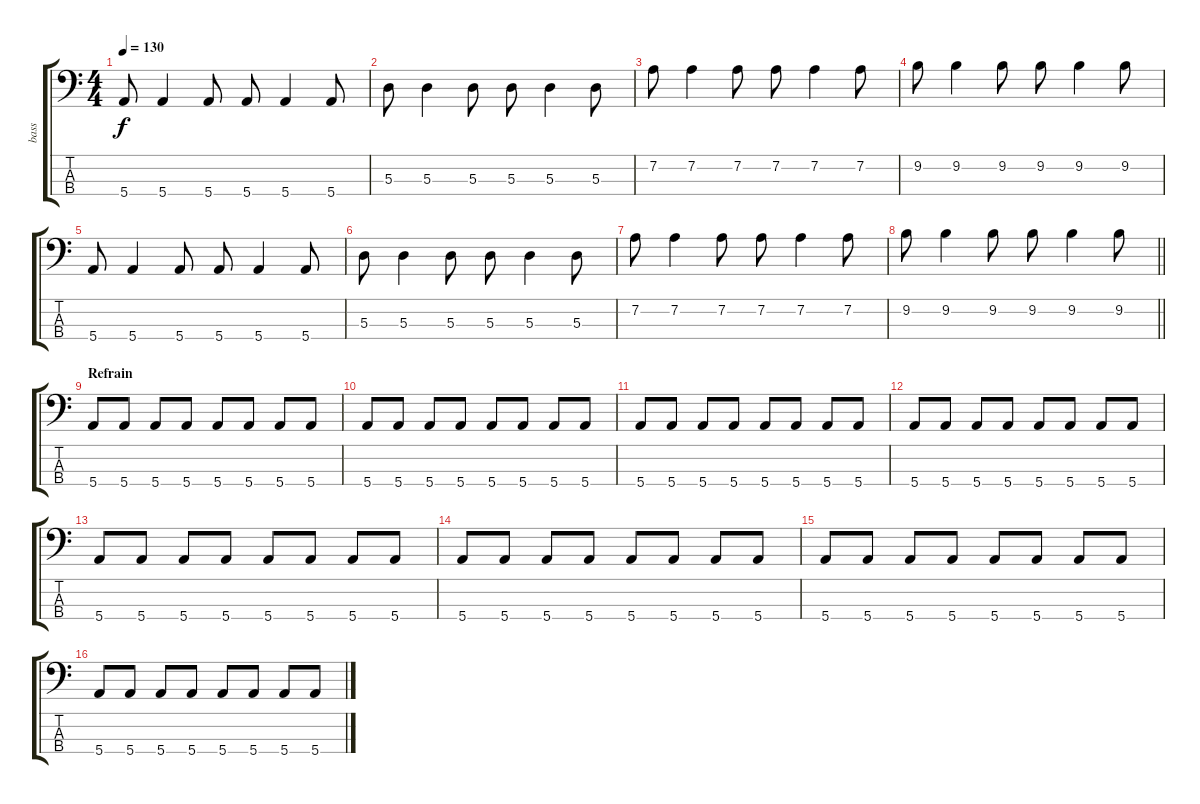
\track ("bass" "bass") {instrument acousticguitarsteel}
\staff {score tabs}
\tuning (G2 D2 A1 E1) {hide}
\ts (4 4)
\tempo 130
\clef f4
\ks c
5.4.8{dy f} 5.4.4 5.4.8 5.4.8 5.4.4 5.4.8 |
5.3.8 5.3.4 5.3.8 5.3.8 5.3.4 5.3.8 |
7.2.8 7.2.4 7.2.8 7.2.8 7.2.4 7.2.8 |
9.2.8 9.2.4 9.2.8 9.2.8 9.2.4 9.2.8 |
5.4.8 5.4.4 5.4.8 5.4.8 5.4.4 5.4.8 |
5.3.8 5.3.4 5.3.8 5.3.8 5.3.4 5.3.8 |
7.2.8 7.2.4 7.2.8 7.2.8 7.2.4 7.2.8 |
\barLineRight lightlight
9.2.8 9.2.4 9.2.8 9.2.8 9.2.4 9.2.8 |
\section ("" "Refrain")
5.4.8 5.4.8 5.4.8 5.4.8 5.4.8 5.4.8 5.4.8 5.4.8 |
5.4.8 5.4.8 5.4.8 5.4.8 5.4.8 5.4.8 5.4.8 5.4.8 |
5.4.8 5.4.8 5.4.8 5.4.8 5.4.8 5.4.8 5.4.8 5.4.8 |
5.4.8 5.4.8 5.4.8 5.4.8 5.4.8 5.4.8 5.4.8 5.4.8 |
5.4.8 5.4.8 5.4.8 5.4.8 5.4.8 5.4.8 5.4.8 5.4.8 |
5.4.8 5.4.8 5.4.8 5.4.8 5.4.8 5.4.8 5.4.8 5.4.8 |
5.4.8 5.4.8 5.4.8 5.4.8 5.4.8 5.4.8 5.4.8 5.4.8 |
5.4.8 5.4.8 5.4.8 5.4.8 5.4.8 5.4.8 5.4.8 5.4.8
